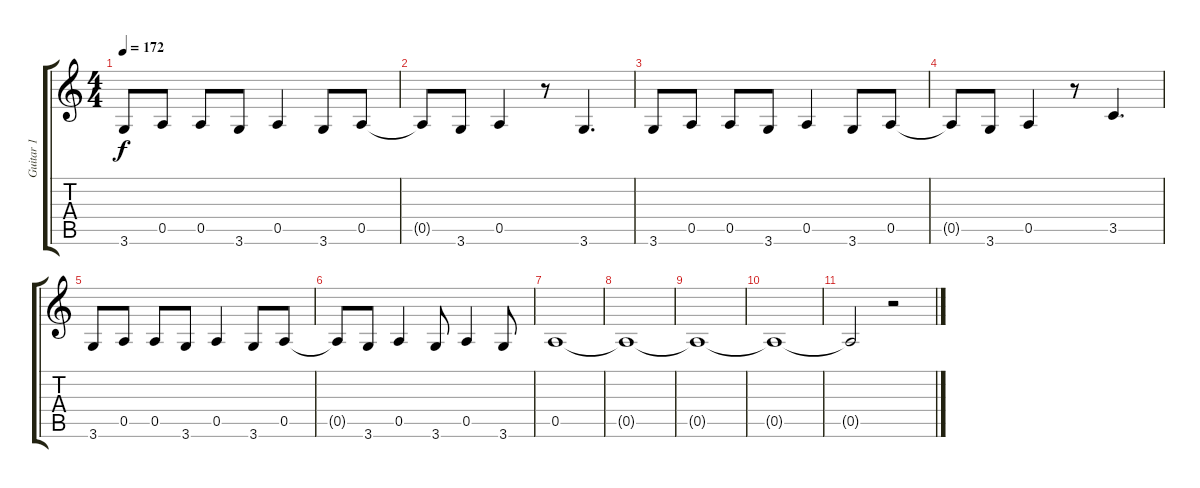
\track ("Guitar 1" "Guitar 1") {instrument overdrivenguitar}
\staff {score tabs}
\tuning (E4 B3 G3 D3 A2 E2) {hide}
\ts (4 4)
\tempo 172
\clef g2
\ks c
3.6.8{dy f} 0.5.8 0.5.8 3.6.8 0.5.4 3.6.8 0.5.8 |
0.5{t}.8 3.6.8 0.5.4 r.8 3.6.4{d} |
3.6.8 0.5.8 0.5.8 3.6.8 0.5.4 3.6.8 0.5.8 |
0.5{t}.8 3.6.8 0.5.4 r.8 3.5.4{d} |
3.6.8 0.5.8 0.5.8 3.6.8 0.5.4 3.6.8 0.5.8 |
0.5{t}.8 3.6.8 0.5.4 3.6.8 0.5.4 3.6.8 |
0.5.1 |
0.5{t}.1 |
0.5{t}.1 |
0.5{t}.1 |
0.5{t}.2 r.2
